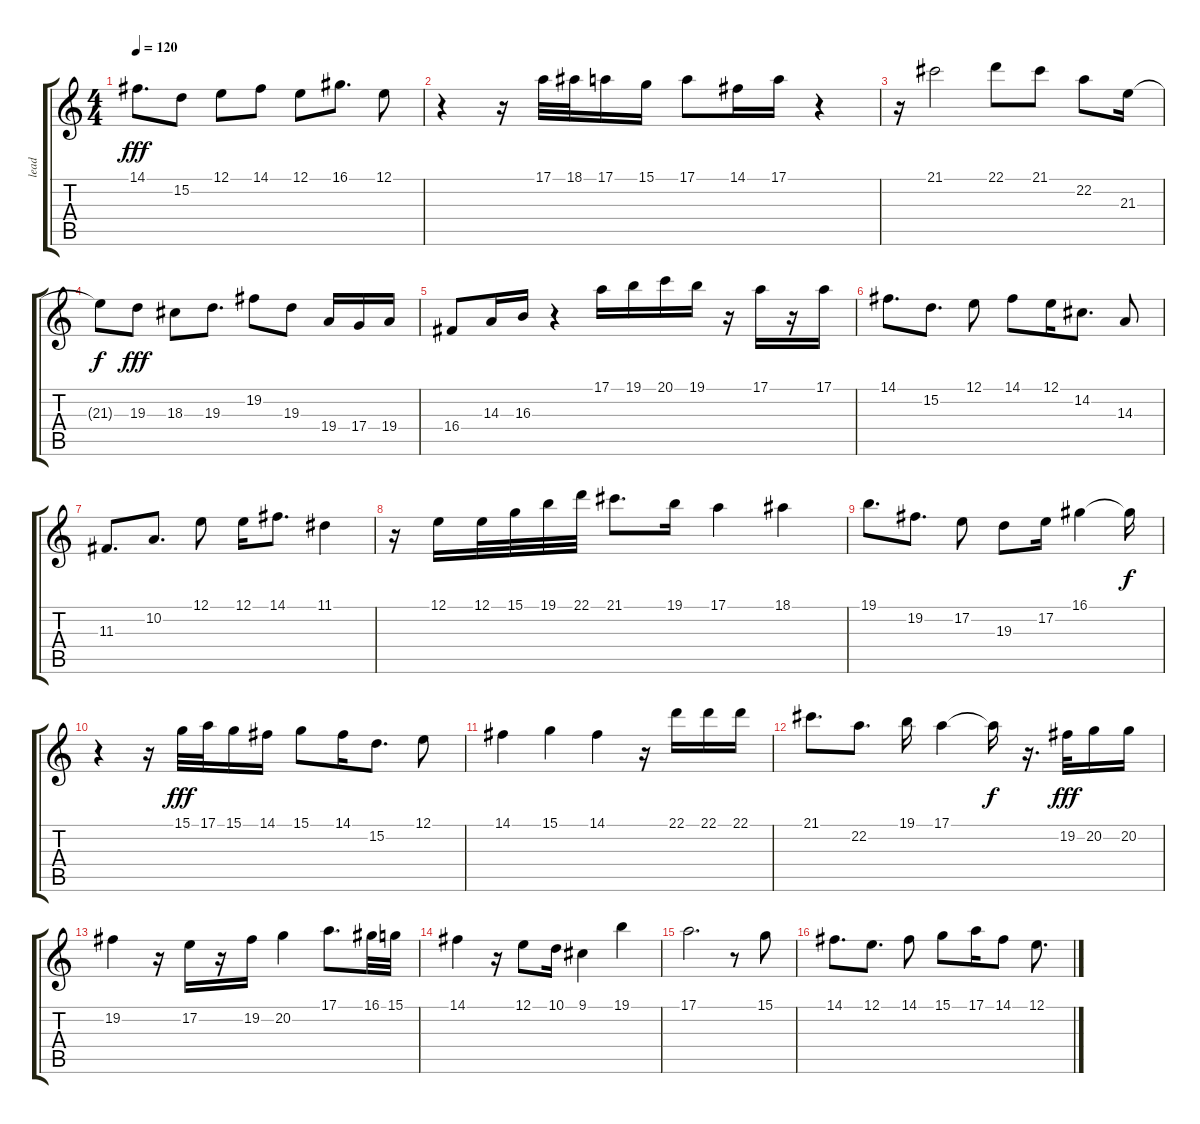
\track ("lead" "lead") {instrument lead1square}
\staff {score tabs}
\tuning (E4 B3 G3 D3 A2 E2) {hide}
\ts (4 4)
\tempo 120
\clef g2
\ks c
14.1.8{d dy fff} 15.2.8 12.1.8 14.1.8 12.1.8 16.1.8{d} 12.1.8 |
r.4 r.16 17.1.32 18.1.32 17.1.16 15.1.16 17.1.8 14.1.16 17.1.16 r.4 |
r.16 21.1.2 22.1.8 21.1.8 22.2.8 21.3.16 |
21.3{t}.8{dy f} 19.3.8{dy fff} 18.3.8 19.3.8{d} 19.2.8 19.3.8 19.4.16 17.4.16 19.4.16 |
16.4.8 14.3.16 16.3.16 r.4 17.1.16 19.1.16 20.1.16 19.1.16 r.16 17.1.16 r.16 17.1.16 |
14.1.8{d} 15.2.8{d} 12.1.8 14.1.8 12.1.16 14.2.8{d} 14.3.8 |
11.3.8{d} 10.2.8{d} 12.1.8 12.1.16 14.1.8{d} 11.1.4 |
r.16 12.1.16 12.1.32 15.1.32 19.1.32 22.1.32 21.1.8{d} 19.1.16 17.1.4 18.1.4 |
19.1.8{d} 19.2.8{d} 17.2.8 19.3.8 17.2.16 16.1.4 16.1{t}.16{dy f} |
r.4 r.16 15.1.32{dy fff} 17.1.32 15.1.16 14.1.16 15.1.8 14.1.16 15.2.8{d} 12.1.8 |
14.1.4 15.1.4 14.1.4 r.16 22.1.16 22.1.16 22.1.16 |
21.1.8{d} 22.2.8{d} 19.1.16 17.1.4 17.1{t}.16{dy f} r.16{d} 19.2.32{dy fff} 20.2.16 20.2.16 |
19.2.4 r.16 17.2.16 r.16 19.2.16 20.2.4 17.1.8{d} 16.1.32 15.1.32 |
14.1.4 r.16 12.1.8 10.1.16 9.1.4 19.1.4 |
17.1.2{d} r.8 15.1.8 |
14.1.8{d} 12.1.8{d} 14.1.8 15.1.8 17.1.16 14.1.8 12.1.8{d}
